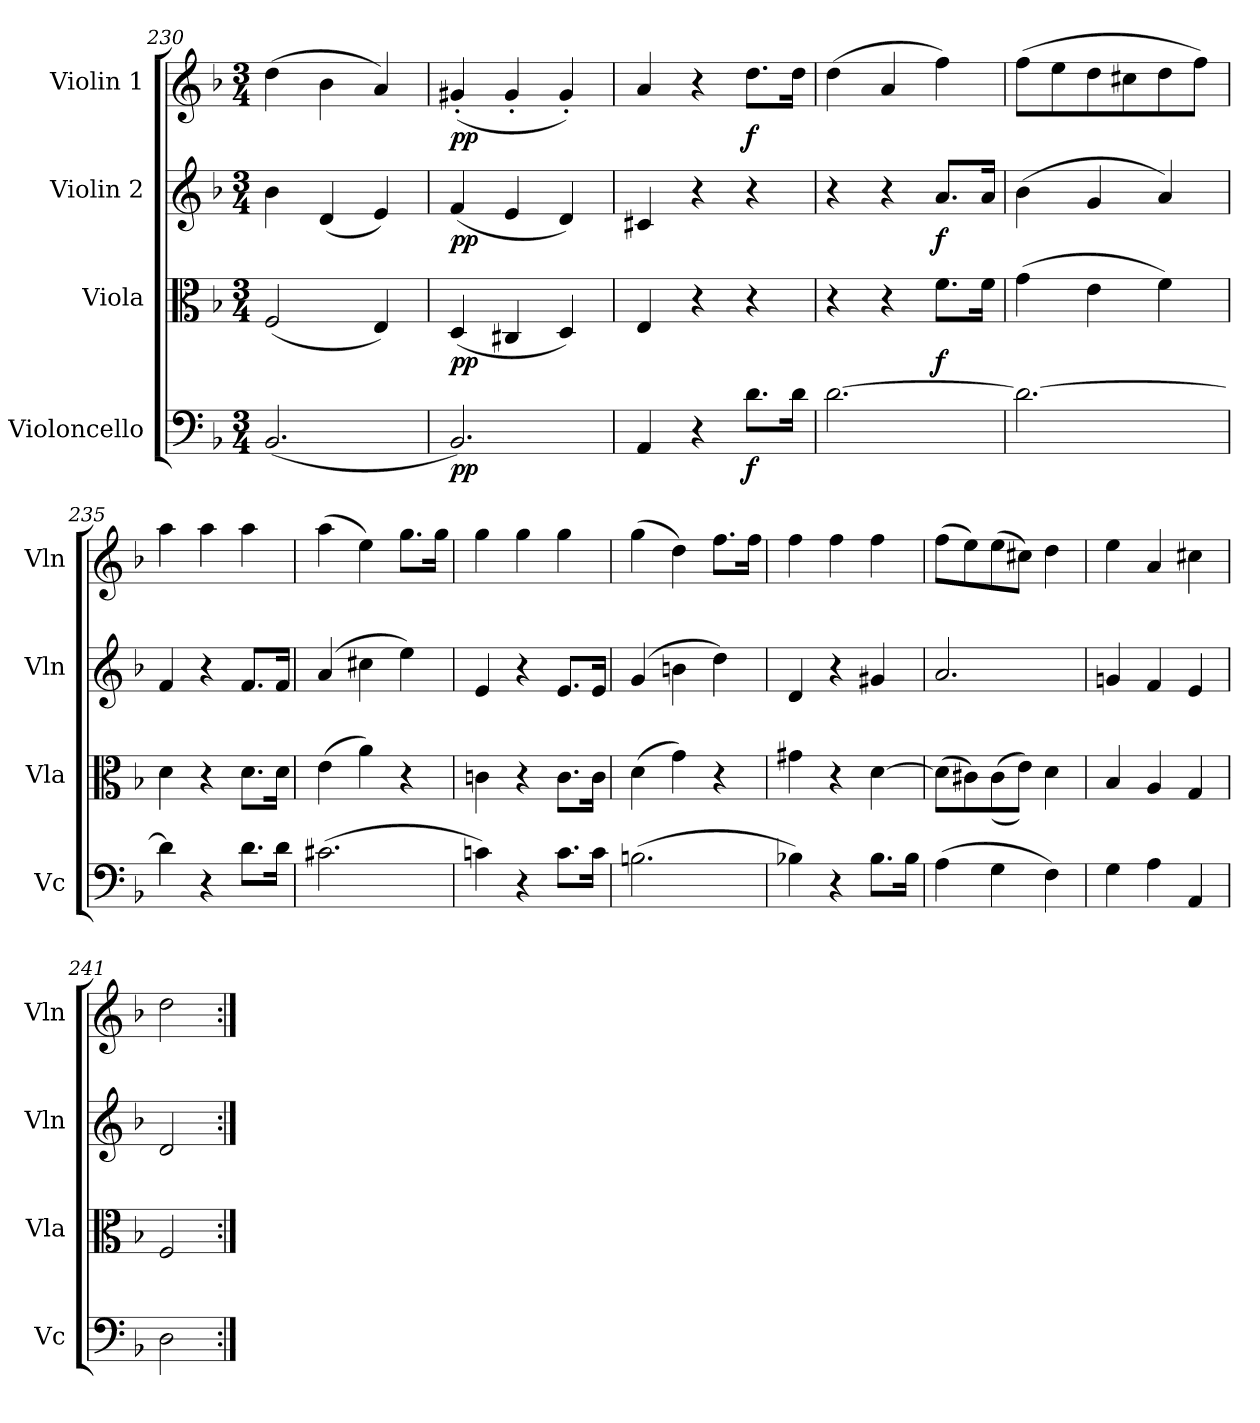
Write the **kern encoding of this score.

**kern	**dynam	**kern	**dynam	**kern	**dynam	**kern	**dynam
*part4	*part4	*part3	*part3	*part2	*part2	*part1	*part1
*staff4	*staff4	*staff3	*staff3	*staff2	*staff2	*staff1	*staff1
*I"Violoncello	*	*I"Viola	*	*I"Violin 2	*	*I"Violin 1	*
*I'Vc	*	*I'Vla	*	*I'Vln	*	*I'Vln	*
*clefF4	*	*clefC3	*	*clefG2	*	*clefG2	*
*k[b-]	*	*k[b-]	*	*k[b-]	*	*k[b-]	*
*M3/4	*	*M3/4	*	*M3/4	*	*M3/4	*
=230	=230	=230	=230	=230	=230	=230	=230
(<2.BB-/	.	(<2F/	.	4b-\	.	(>4dd\	.
.	.	.	.	(<4d/	.	4b-\	.
.	.	4E/)	.	4e/)	.	4a/)	.
=231	=231	=231	=231	=231	=231	=231	=231
!	!LO:DY:b	!	!LO:DY:b	!	!LO:DY:b	!	!LO:DY:b
2.BB-/)	pp	(<4D/	pp	(<4f/	pp	(<4g#X'/	pp
.	.	4C#X/	.	4e/	.	4g#'/	.
.	.	4D/)	.	4d/)	.	4g#'/)	.
=232	=232	=232	=232	=232	=232	=232	=232
4AA/	.	4E/	.	4c#X/	.	4a/	.
4r	.	4r	.	4r	.	4r	.
!	!LO:DY:b	!	!	!	!	!	!LO:DY:b
8.d\L	f	4r	.	4r	.	8.dd\L	f
16d\Jk	.	.	.	.	.	16dd\Jk	.
=233	=233	=233	=233	=233	=233	=233	=233
[2.d\	.	4r	.	4r	.	(>4dd\	.
.	.	4r	.	4r	.	4a/	.
!	!	!	!LO:DY:b	!	!LO:DY:b	!	!
.	.	8.f\L	f	8.a/L	f	4ff\)	.
.	.	16f\Jk	.	16a/Jk	.	.	.
=234	=234	=234	=234	=234	=234	=234	=234
2.d\_	.	(>4g\	.	(<4b-\	.	(>8ff\L	.
.	.	.	.	.	.	8ee\	.
.	.	4e\	.	4g/	.	8dd\	.
.	.	.	.	.	.	8cc#X\	.
.	.	4f\)	.	4a/)	.	8dd\	.
.	.	.	.	.	.	8ff\J)	.
=235	=235	=235	=235	=235	=235	=235	=235
4d\]	.	4d\	.	4f/	.	4aa\	.
4r	.	4r	.	4r	.	4aa\	.
8.d\L	.	8.d\L	.	8.f/L	.	4aa\	.
16d\Jk	.	16d\Jk	.	16f/Jk	.	.	.
=236	=236	=236	=236	=236	=236	=236	=236
(>2.c#X\	.	(>4e\	.	(>4a/	.	(>4aa\	.
.	.	4a\)	.	4cc#X\	.	4ee\)	.
.	.	4r	.	4ee\)	.	8.gg\L	.
.	.	.	.	.	.	16gg\Jk	.
=237	=237	=237	=237	=237	=237	=237	=237
4cn\)	.	4cn\	.	4e/	.	4gg\	.
4r	.	4r	.	4r	.	4gg\	.
8.c\L	.	8.c\L	.	8.e/L	.	4gg\	.
16c\Jk	.	16c\Jk	.	16e/Jk	.	.	.
=238	=238	=238	=238	=238	=238	=238	=238
(>2.Bn\	.	(>4d\	.	(>4g/	.	(>4gg\	.
.	.	4g\)	.	4bn\	.	4dd\)	.
.	.	4r	.	4dd\)	.	8.ff\L	.
.	.	.	.	.	.	16ff\Jk	.
!!LO:PB:g=z
=239	=239	=239	=239	=239	=239	=239	=239
4B-X\)	.	4g#X\	.	4d/	.	4ff\	.
4r	.	4r	.	4r	.	4ff\	.
8.B-\L	.	[4d\	.	4g#X/	.	4ff\	.
16B-\Jk	.	.	.	.	.	.	.
=240	=240	=240	=240	=240	=240	=240	=240
(>4A\	.	(>8d\L]	.	2.a/	.	(>8ff\L	.
.	.	8c#X\)	.	.	.	8ee\)	.
4G\	.	(>(>8c#\	.	.	.	(>8ee\	.
.	.	8e\J))	.	.	.	8cc#X\J)	.
4F\)	.	4d\	.	.	.	4dd\	.
=241	=241	=241	=241	=241	=241	=241	=241
4G\	.	4B-/	.	4gn/	.	4ee\	.
4A\	.	4A/	.	4f/	.	4a/	.
4AA/	.	4G/	.	4e/	.	4cc#X\	.
=241X6	=241X6	=241X6	=241X6	=241X6	=241X6	=241X6	=241X6
2D\	.	2F/	.	2d/	.	2dd\	.
=:|!	=:|!	=:|!	=:|!	=:|!	=:|!	=:|!	=:|!
*-	*-	*-	*-	*-	*-	*-	*-
